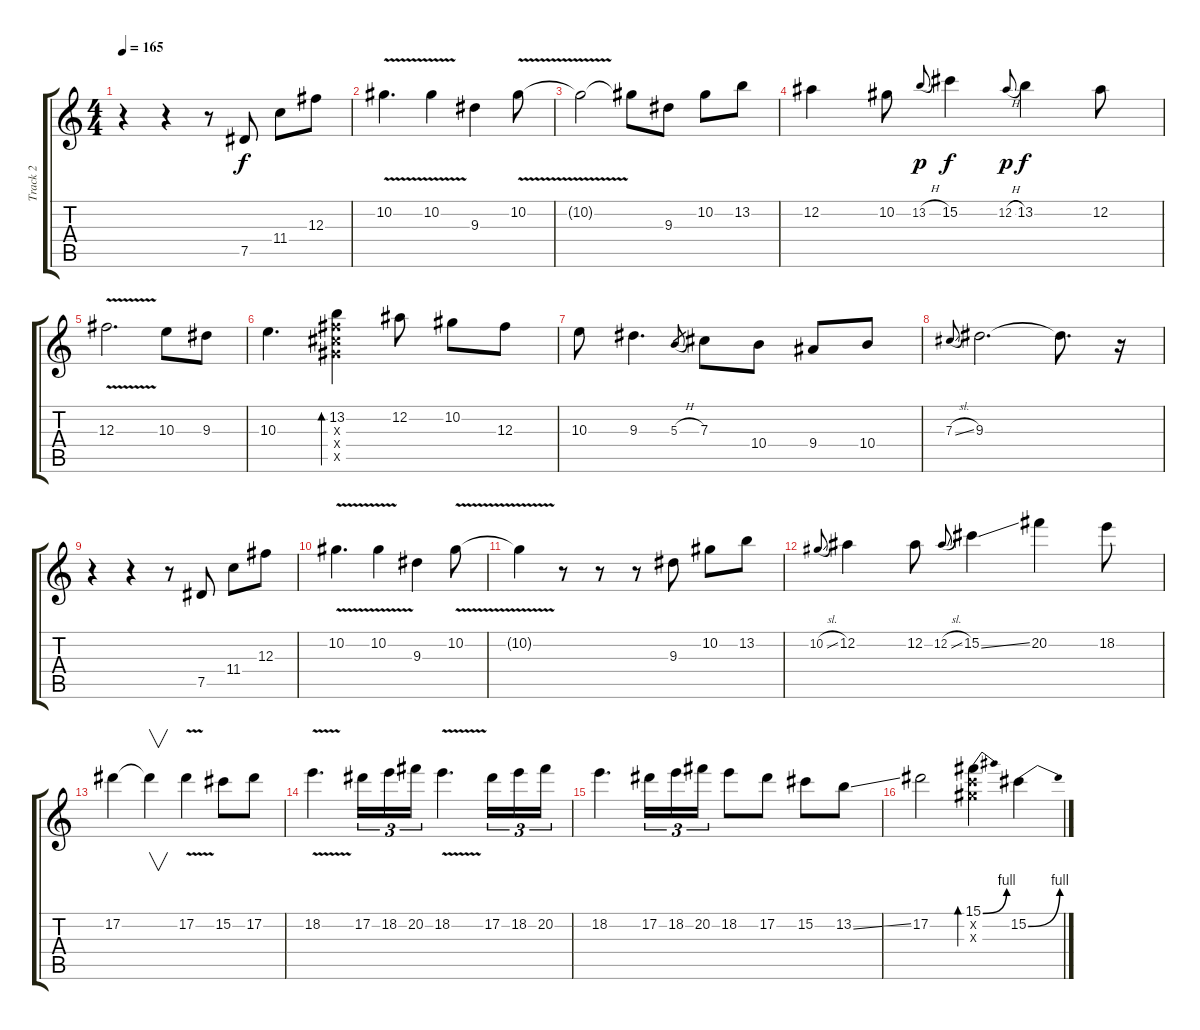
\track ("Track 2" "Track 2") {instrument overdrivenguitar}
\staff {score tabs}
\tuning (Eb4 Bb3 Gb3 Db3 Ab2 Eb2) {hide}
\ts (4 4)
\tempo 165
\clef g2
\ks c
r.4{dy f} r.4 r.8 7.5.8 11.4.8 12.3.8 |
10.2{v}.4{d} 10.2{v}.4 9.3.4 10.2{v}.8 |
10.2{t}.2 10.2{t}.8 9.3.8 10.2.8 13.2.8 |
12.2.4 10.2.8 13.2{h}.8{gr onbeat dy p} 15.2.4{dy f} 12.2{h}.8{gr onbeat dy p} 13.2.4{dy f} 12.2.8 |
12.3{v}.2{d} 10.3.8 9.3.8 |
10.3.4{d} (13.2 12.3{x} 12.4{x} 12.5{x}).4{bd 240} 12.2.8 10.2.8 12.3.8 |
10.3.8 9.3.4{d} 5.3{h}.8{gr} 7.3.8 10.4.8 9.4.8 10.4.8 |
7.3{sl}.8{gr onbeat} 9.3.2{d} 9.3{t}.8{d} r.16 |
r.4 r.4 r.8 7.5.8 11.4.8 12.3.8 |
10.2{v}.4{d} 10.2{v}.4 9.3.4 10.2{v}.8{volume 6} |
10.2{t}.4 r.8 r.8 r.8{volume 16} 9.3.8 10.2.8 13.2.8 |
10.2{sl}.8{gr onbeat} 12.2.4 12.2.8 12.2{sl}.8{gr onbeat} 15.2{ss}.4 20.2.4 18.2.8 |
17.2.4 17.2{t}.4{v} 17.2{v}.4 15.2.8 17.2.8 |
18.2{v}.4{d} 17.2.16{tu (3 2)} 18.2.16{tu (3 2)} 20.2.16{tu (3 2)} 18.2{v}.4{d} 17.2.16{tu (3 2)} 18.2.16{tu (3 2)} 20.2.16{tu (3 2)} |
18.2.4{d} 17.2.16{tu (3 2)} 18.2.16{tu (3 2)} 20.2.16{tu (3 2)} 18.2.8 17.2.8 15.2.8 13.2{ss}.8 |
17.2.2 (15.1{be (bend 0 0 60 4)} 14.2{x} 14.3{x}).4{bd 240} 15.2{be (bend 0 0 60 4)}.4
